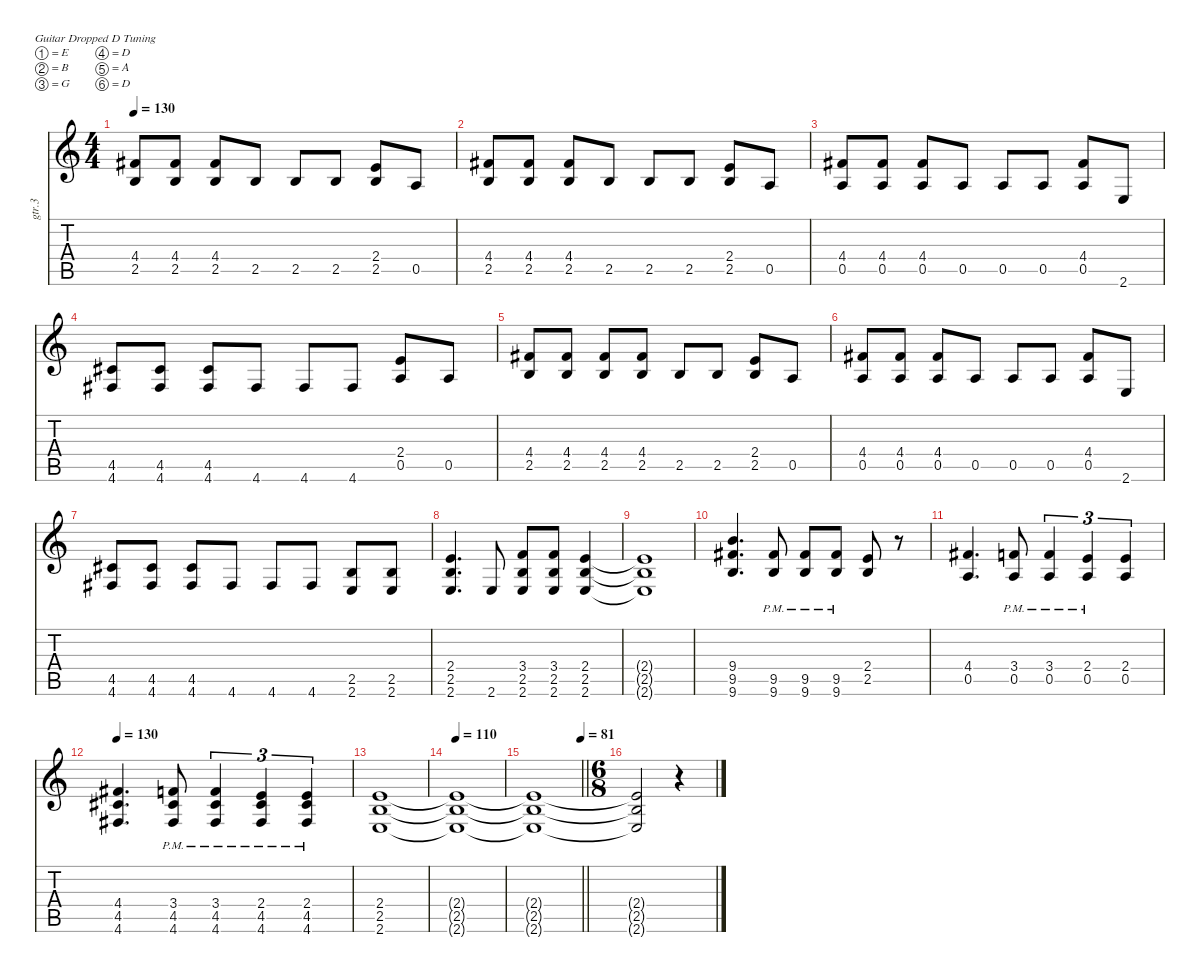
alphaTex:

\defaultSystemsLayout 4
\hideDynamics
\bracketExtendMode nobrackets
\otherSystemsTrackNameOrientation horizontal
\track ("Guitar 3" "gtr.3") {instrument distortionguitar}
\staff {score tabs}
\tuning (E4 B3 G3 D3 A2 D2)
\ts (4 4)
\tempo 130
\clef g2
\ks c
(4.4{acc #} 2.5).8{dy f beam Up} (4.4{acc #} 2.5).8{beam Up} (4.4{acc #} 2.5).8{beam Up} 2.5.8{beam Up} 2.5.8{beam Up} 2.5.8{beam Up} (2.4 2.5).8{beam Up} 0.5.8{beam Up} |
(4.4{acc #} 2.5).8{beam Up} (4.4{acc #} 2.5).8{beam Up} (4.4{acc #} 2.5).8{beam Up} 2.5.8{beam Up} 2.5.8{beam Up} 2.5.8{beam Up} (2.4 2.5).8{beam Up} 0.5.8{beam Up} |
(4.4{acc #} 0.5).8{beam Up} (4.4{acc #} 0.5).8{beam Up} (4.4{acc #} 0.5).8{beam Up} 0.5.8{beam Up} 0.5.8{beam Up} 0.5.8{beam Up} (4.4{acc #} 0.5).8{beam Up} 2.6.8{beam Up} |
(4.5{acc #} 4.6{acc #}).8{beam Up} (4.5{acc #} 4.6{acc #}).8{beam Up} (4.5{acc #} 4.6{acc #}).8{beam Up} 4.6{acc #}.8{beam Up} 4.6{acc #}.8{beam Up} 4.6{acc #}.8{beam Up} (2.4 0.5).8{beam Up} 0.5.8{beam Up} |
(4.4{acc #} 2.5).8{beam Up} (4.4{acc #} 2.5).8{beam Up} (4.4{acc #} 2.5).8{beam Up} (4.4{acc #} 2.5).8{beam Up} 2.5.8{beam Up} 2.5.8{beam Up} (2.4 2.5).8{beam Up} 0.5.8{beam Up} |
(4.4{acc #} 0.5).8{beam Up} (4.4{acc #} 0.5).8{beam Up} (4.4{acc #} 0.5).8{beam Up} 0.5.8{beam Up} 0.5.8{beam Up} 0.5.8{beam Up} (4.4{acc #} 0.5).8{beam Up} 2.6.8{beam Up} |
(4.5{acc #} 4.6{acc #}).8{beam Up} (4.5{acc #} 4.6{acc #}).8{beam Up} (4.5{acc #} 4.6{acc #}).8{beam Up} 4.6{acc #}.8{beam Up} 4.6{acc #}.8{beam Up} 4.6{acc #}.8{beam Up} (2.5 2.6).8{beam Up} (2.5 2.6).8{beam Up} |
(2.4 2.5 2.6).4{d beam Up} 2.6.8{beam Up} (3.4 2.5 2.6).8{beam Up} (3.4 2.5 2.6).8{beam Up} (2.4 2.5 2.6).4{beam Up} |
(2.4{t} 2.5{t} 2.6{t}).1{beam Up} |
(9.4 9.5{acc #} 9.6).4{d beam Up} (9.5{pm acc #} 9.6{pm}).8{beam Up} (9.5{pm acc #} 9.6{pm}).8{beam Up} (9.5{pm acc #} 9.6{pm}).8{beam Up} (2.4 2.5).8{beam Up} r.8{beam Up} |
(4.4{acc #} 0.5).4{d beam Up} (3.4{pm} 0.5{pm}).8{beam Up} (3.4{pm} 0.5{pm}).4{tu (3 2) beam Up} (2.4{pm} 0.5{pm}).4{tu (3 2) beam Up} (2.4 0.5).4{tu (3 2) beam Up} |
\tempo 130
(4.4{acc #} 4.5{acc #} 4.6{acc #}).4{d beam Up} (3.4{pm} 4.5{pm acc #} 4.6{pm acc #}).8{beam Up} (3.4{pm} 4.5{pm acc #} 4.6{pm acc #}).4{tu (3 2) beam Up} (2.4{pm} 4.5{pm acc #} 4.6{pm acc #}).4{tu (3 2) beam Up} (2.4{pm} 4.5{pm acc #} 4.6{pm acc #}).4{tu (3 2) beam Up} |
(2.4 2.5 2.6).1{beam Up} |
\tempo 110
(2.4{t} 2.5{t} 2.6{t}).1{beam Up} |
\tempo (81 1)
\barLineRight lightlight
(2.4{t} 2.5{t} 2.6{t}).1{beam Up} |
\ts (6 8)
\beaming (8 3 3)
(2.4{t} 2.5{t} 2.6{t}).2{beam Up} r.4{beam Up}
